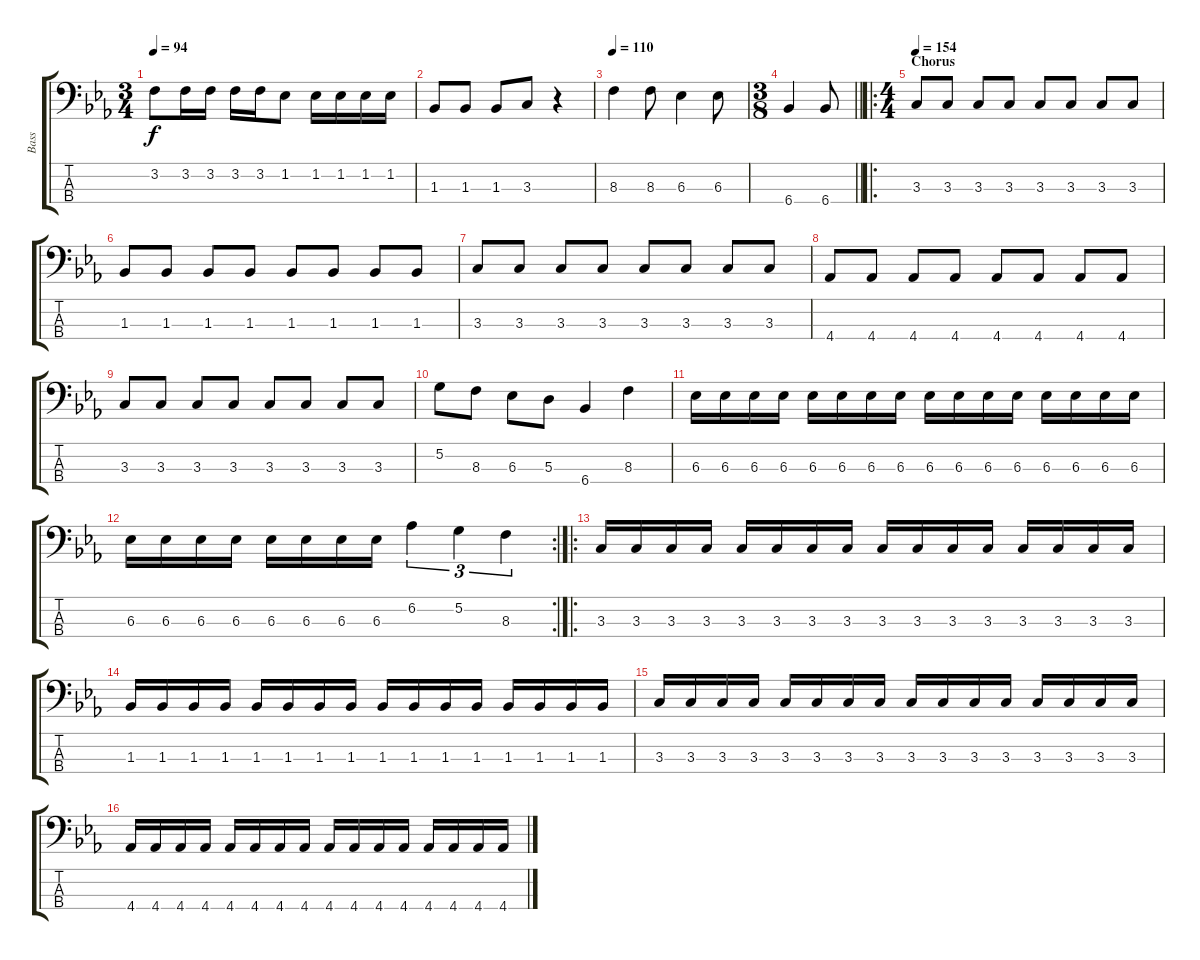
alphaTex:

\track ("Bass" "Bass") {instrument electricbassfinger}
\staff {score tabs}
\tuning (G2 D2 A1 E1) {hide}
\ts (3 4)
\tempo 94
\clef f4
\ks cminor
3.2.8{dy f} 3.2.16 3.2.16 3.2.16 3.2.16 1.2.8 1.2.16 1.2.16 1.2.16 1.2.16 |
1.3.8 1.3.8 1.3.8 3.3.8 r.4 |
\tempo 110
8.3.4 8.3.8 6.3.4 6.3.8 |
\ts (3 8)
\barLineRight lightlight
6.4.4 6.4.8 |
\ro
\ts (4 4)
\section ("" "Chorus")
\tempo 154
3.3.8 3.3.8 3.3.8 3.3.8 3.3.8 3.3.8 3.3.8 3.3.8 |
1.3.8 1.3.8 1.3.8 1.3.8 1.3.8 1.3.8 1.3.8 1.3.8 |
3.3.8 3.3.8 3.3.8 3.3.8 3.3.8 3.3.8 3.3.8 3.3.8 |
4.4.8 4.4.8 4.4.8 4.4.8 4.4.8 4.4.8 4.4.8 4.4.8 |
3.3.8 3.3.8 3.3.8 3.3.8 3.3.8 3.3.8 3.3.8 3.3.8 |
5.2.8 8.3.8 6.3.8 5.3.8 6.4.4 8.3.4 |
6.3.16 6.3.16 6.3.16 6.3.16 6.3.16 6.3.16 6.3.16 6.3.16 6.3.16 6.3.16 6.3.16 6.3.16 6.3.16 6.3.16 6.3.16 6.3.16 |
\rc 2
6.3.16 6.3.16 6.3.16 6.3.16 6.3.16 6.3.16 6.3.16 6.3.16 6.2.4{tu (3 2)} 5.2.4{tu (3 2)} 8.3.4{tu (3 2)} |
\ro
3.3.16 3.3.16 3.3.16 3.3.16 3.3.16 3.3.16 3.3.16 3.3.16 3.3.16 3.3.16 3.3.16 3.3.16 3.3.16 3.3.16 3.3.16 3.3.16 |
1.3.16 1.3.16 1.3.16 1.3.16 1.3.16 1.3.16 1.3.16 1.3.16 1.3.16 1.3.16 1.3.16 1.3.16 1.3.16 1.3.16 1.3.16 1.3.16 |
3.3.16 3.3.16 3.3.16 3.3.16 3.3.16 3.3.16 3.3.16 3.3.16 3.3.16 3.3.16 3.3.16 3.3.16 3.3.16 3.3.16 3.3.16 3.3.16 |
4.4.16 4.4.16 4.4.16 4.4.16 4.4.16 4.4.16 4.4.16 4.4.16 4.4.16 4.4.16 4.4.16 4.4.16 4.4.16 4.4.16 4.4.16 4.4.16
